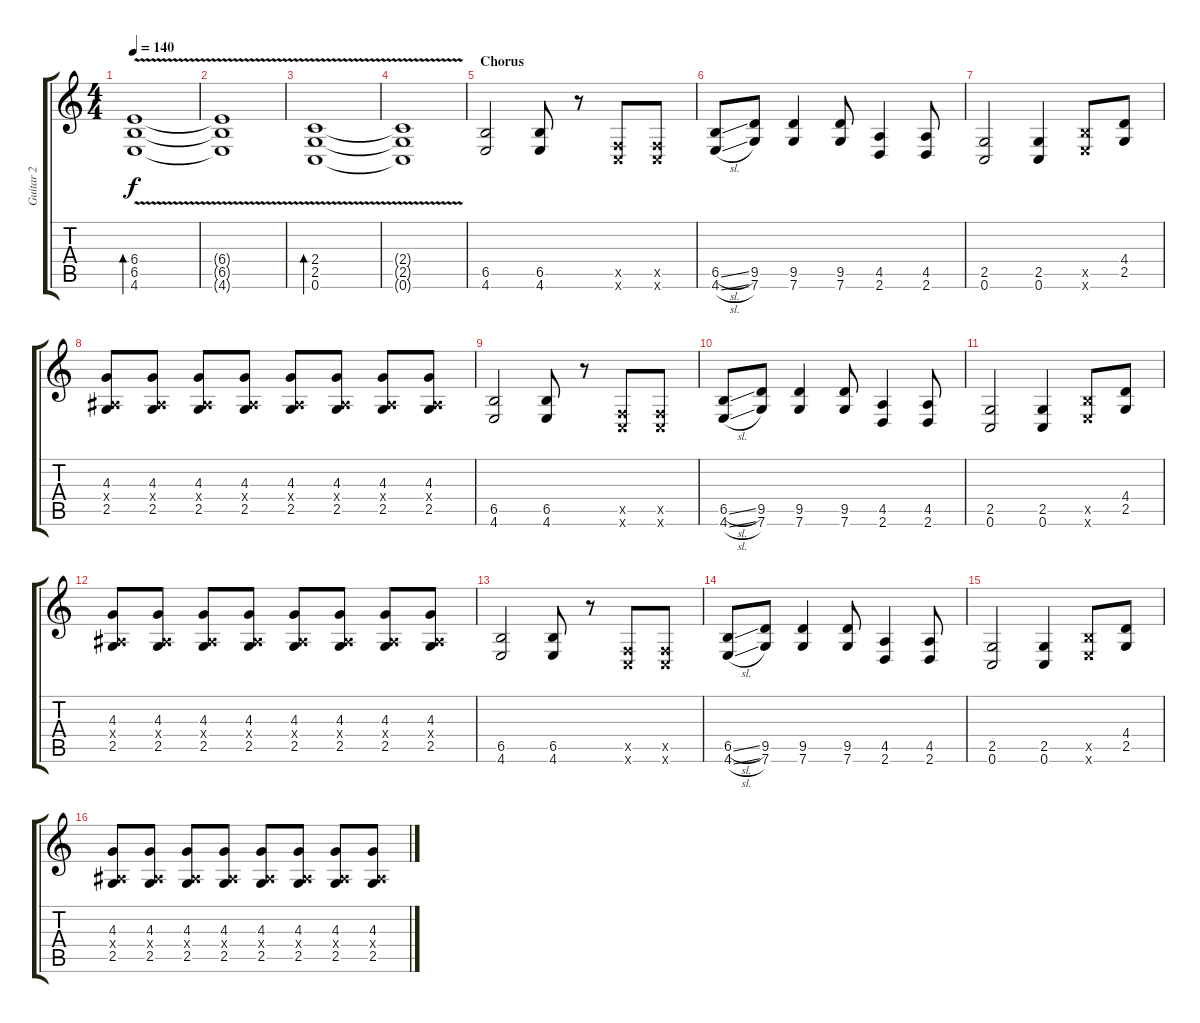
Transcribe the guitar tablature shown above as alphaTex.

\track ("Guitar 2" "Guitar 2") {instrument acousticguitarnylon}
\staff {score tabs}
\tuning (C4 G3 Eb3 Bb2 F2 C2) {hide}
\ts (4 4)
\tempo 140
\clef g2
\ks c
(6.4{v} 6.5{v} 4.6{v}).1{bd 240 dy f} |
(6.4{t} 6.5{t} 4.6{t}).1 |
(2.4{v} 2.5{v} 0.6{v}).1{bd 240} |
(2.4{t} 2.5{t} 0.6{t}).1 |
\section ("" "Chorus")
(6.5 4.6).2{volume 13 instrument distortionguitar} (6.5 4.6).8 r.8 (0.5{x} 0.6{x}).8 (0.5{x} 0.6{x}).8 |
(6.5{sl} 4.6{sl}).8 (9.5 7.6).8 (9.5 7.6).4 (9.5 7.6).8 (4.5 2.6).4 (4.5 2.6).8 |
(2.5 0.6).2 (2.5 0.6).4 (6.5{x} 4.6{x}).8 (4.4 2.5).8 |
(4.3 0.4{x} 2.5).8 (4.3 0.4{x} 2.5).8 (4.3 0.4{x} 2.5).8 (4.3 0.4{x} 2.5).8 (4.3 0.4{x} 2.5).8 (4.3 0.4{x} 2.5).8 (4.3 0.4{x} 2.5).8 (4.3 0.4{x} 2.5).8 |
(6.5 4.6).2{volume 13 instrument distortionguitar} (6.5 4.6).8 r.8 (0.5{x} 0.6{x}).8 (0.5{x} 0.6{x}).8 |
(6.5{sl} 4.6{sl}).8 (9.5 7.6).8 (9.5 7.6).4 (9.5 7.6).8 (4.5 2.6).4 (4.5 2.6).8 |
(2.5 0.6).2 (2.5 0.6).4 (6.5{x} 4.6{x}).8 (4.4 2.5).8 |
(4.3 0.4{x} 2.5).8 (4.3 0.4{x} 2.5).8 (4.3 0.4{x} 2.5).8 (4.3 0.4{x} 2.5).8 (4.3 0.4{x} 2.5).8 (4.3 0.4{x} 2.5).8 (4.3 0.4{x} 2.5).8 (4.3 0.4{x} 2.5).8 |
(6.5 4.6).2{volume 13 instrument distortionguitar} (6.5 4.6).8 r.8 (0.5{x} 0.6{x}).8 (0.5{x} 0.6{x}).8 |
(6.5{sl} 4.6{sl}).8 (9.5 7.6).8 (9.5 7.6).4 (9.5 7.6).8 (4.5 2.6).4 (4.5 2.6).8 |
(2.5 0.6).2 (2.5 0.6).4 (6.5{x} 4.6{x}).8 (4.4 2.5).8 |
(4.3 0.4{x} 2.5).8 (4.3 0.4{x} 2.5).8 (4.3 0.4{x} 2.5).8 (4.3 0.4{x} 2.5).8 (4.3 0.4{x} 2.5).8 (4.3 0.4{x} 2.5).8 (4.3 0.4{x} 2.5).8 (4.3 0.4{x} 2.5).8
